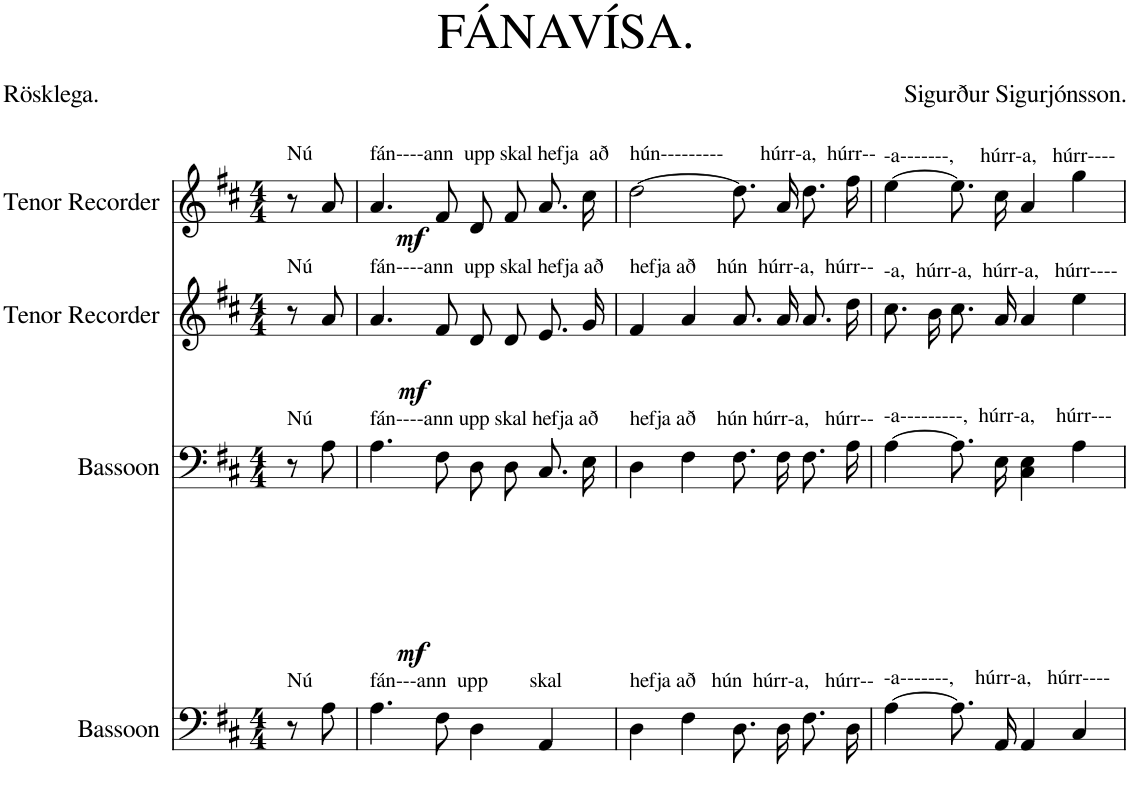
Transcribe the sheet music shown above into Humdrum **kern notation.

**kern	**dynam	**kern	**dynam	**kern	**dynam	**kern	**dynam
*part4	*part4	*part3	*part3	*part2	*part2	*part1	*part1
*staff4	*staff4	*staff3	*staff3	*staff2	*staff2	*staff1	*staff1
*I"Bassoon	*	*I"Bassoon	*	*I"Tenor Recorder	*	*I"Tenor Recorder	*
*I'Bsn.	*	*I'Bsn.	*	*I'T. Rec.	*	*I'T. Rec.	*
*clefF4	*	*clefF4	*	*clefG2	*	*clefG2	*
*k[f#c#]	*	*k[f#c#]	*	*k[f#c#]	*	*k[f#c#]	*
*M4/4	*	*M4/4	*	*M4/4	*	*M4/4	*
=	=	=	=	=	=	=	=
!	!	!	!	!	!	!LO:TX:a:t=Nú	!
!	!	!	!	!LO:TX:a:t=Nú	!	!	!
!	!	!LO:TX:a:t=Nú	!	!	!	!	!
!LO:TX:a:t=Nú	!	!	!	!	!	!	!
8r	.	8r	.	8r	.	8r	.
!	!LO:DY:b	!	!LO:DY:b	!	!LO:DY:b	!	!LO:DY:b
8A\	mf	8A\	mf	8a/	mf	8a/	mf
=1	=1	=1	=1	=1	=1	=1	=1
!	!	!	!	!	!	!LO:TX:a:t=fán----ann  upp skal hefja  að	!
!	!	!	!	!LO:TX:a:t=fán----ann  upp skal hefja að	!	!	!
!	!	!LO:TX:a:t=fán----ann upp skal hefja að	!	!	!	!	!
!LO:TX:a:t=fán---ann  upp        skal	!	!	!	!	!	!	!
4.A\	.	4.A\	.	4.a/	.	4.a/	.
8F#\	.	8F#\	.	8f#/	.	8f#/	.
4D\	.	8D\L	.	8d/L	.	8d/L	.
.	.	8D\J	.	8d/J	.	8f#/J	.
4AA/	.	8.C#\L	.	8.e/L	.	8.a\L	.
.	.	16E\Jk	.	16g/Jk	.	16cc#\Jk	.
=2	=2	=2	=2	=2	=2	=2	=2
!	!	!	!	!	!	!LO:TX:a:t=hún---------       húrr-a,  húrr--	!
!	!	!	!	!LO:TX:a:t=hefja að    hún  húrr-a,  húrr--	!	!	!
!	!	!LO:TX:a:t=hefja að    hún húrr-a,   húrr--	!	!	!	!	!
!LO:TX:a:t=hefja að   hún  húrr-a,   húrr--	!	!	!	!	!	!	!
4D\	.	4D\	.	4f#/	.	[2dd\	.
4F#\	.	4F#\	.	4a/	.	.	.
8.D\L	.	8.F#\L	.	8.a/L	.	8.dd\L]	.
16D\Jk	.	16F#\Jk	.	16a/Jk	.	16a\Jk	.
8.F#\L	.	8.F#\L	.	8.a\L	.	8.dd\L	.
16D\Jk	.	16A\Jk	.	16dd\Jk	.	16ff#\Jk	.
=3	=3	=3	=3	=3	=3	=3	=3
!	!	!	!	!	!	!LO:TX:a:t=-a-------,     húrr-a,   húrr----	!
!	!	!	!	!LO:TX:a:t=-a,  húrr-a,  húrr-a,   húrr----	!	!	!
!	!	!LO:TX:a:t=-a---------,  húrr-a,    húrr---	!	!	!	!	!
!LO:TX:a:t=-a-------,    húrr-a,   húrr----	!	!	!	!	!	!	!
[4A\	.	[4A\	.	8.cc#\L	.	[4ee\	.
.	.	.	.	16b\Jk	.	.	.
8.A\L]	.	8.A\L]	.	8.cc#\L	.	8.ee\L]	.
16AA\Jk	.	16E\Jk	.	16a\Jk	.	16cc#\Jk	.
4AA/	.	4C#\ 4E\	.	4a/	.	4a/	.
4C#/	.	4A\	.	4ee\	.	4gg\	.
=	=	=	=	=	=	=	=
*-	*-	*-	*-	*-	*-	*-	*-
